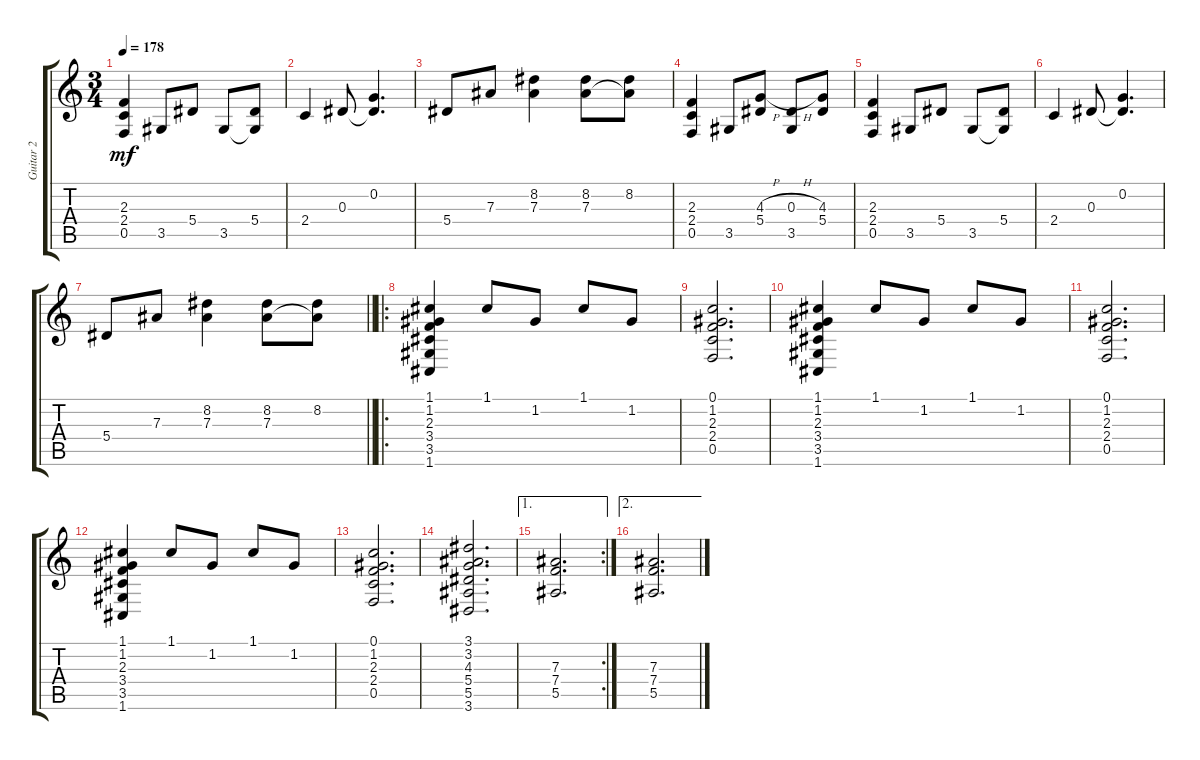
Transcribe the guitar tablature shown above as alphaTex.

\track ("Guitar 2" "Guitar 2") {instrument distortionguitar}
\staff {score tabs}
\tuning (C4 G3 Eb3 Bb2 F2 C2) {hide}
\ts (3 4)
\tempo 178
\clef g2
\ks c
(2.3 2.4 0.5).4{dy mf} 3.5.8 5.4.8 3.5.8 (5.4 3.5{t}).8 |
2.4.4 0.3.8 (0.2 0.3{t}).4{d} |
5.4.8 7.3.8 (8.2 7.3).4 (8.2 7.3).8 (8.2 7.3{t}).8 |
(2.3 2.4 0.5).4 3.5.8 (4.3{h} 5.4).8 (0.3{h} 3.5).8 (4.3 5.4).8 |
(2.3 2.4 0.5).4 3.5.8 5.4.8 3.5.8 (5.4 3.5{t}).8 |
2.4.4 0.3.8 (0.2 0.3{t}).4{d} |
\barLineRight lightlight
5.4.8 7.3.8 (8.2 7.3).4 (8.2 7.3).8 (8.2 7.3{t}).8 |
\ro
(1.1 1.2 2.3 3.4 3.5 1.6).4{volume 12 balance 8 instrument distortionguitar} 1.1.8 1.2.8 1.1.8 1.2.8 |
(0.1 1.2 2.3 2.4 0.5).2{d} |
(1.1 1.2 2.3 3.4 3.5 1.6).4 1.1.8 1.2.8 1.1.8 1.2.8 |
(0.1 1.2 2.3 2.4 0.5).2{d} |
(1.1 1.2 2.3 3.4 3.5 1.6).4 1.1.8 1.2.8 1.1.8 1.2.8 |
(0.1 1.2 2.3 2.4 0.5).2{d} |
(3.1 3.2 4.3 5.4 5.5 3.6).2{d} |
\ae 1
\rc 2
(7.3 7.4 5.5).2{d} |
\ae 2
(7.3 7.4 5.5).2{d}
